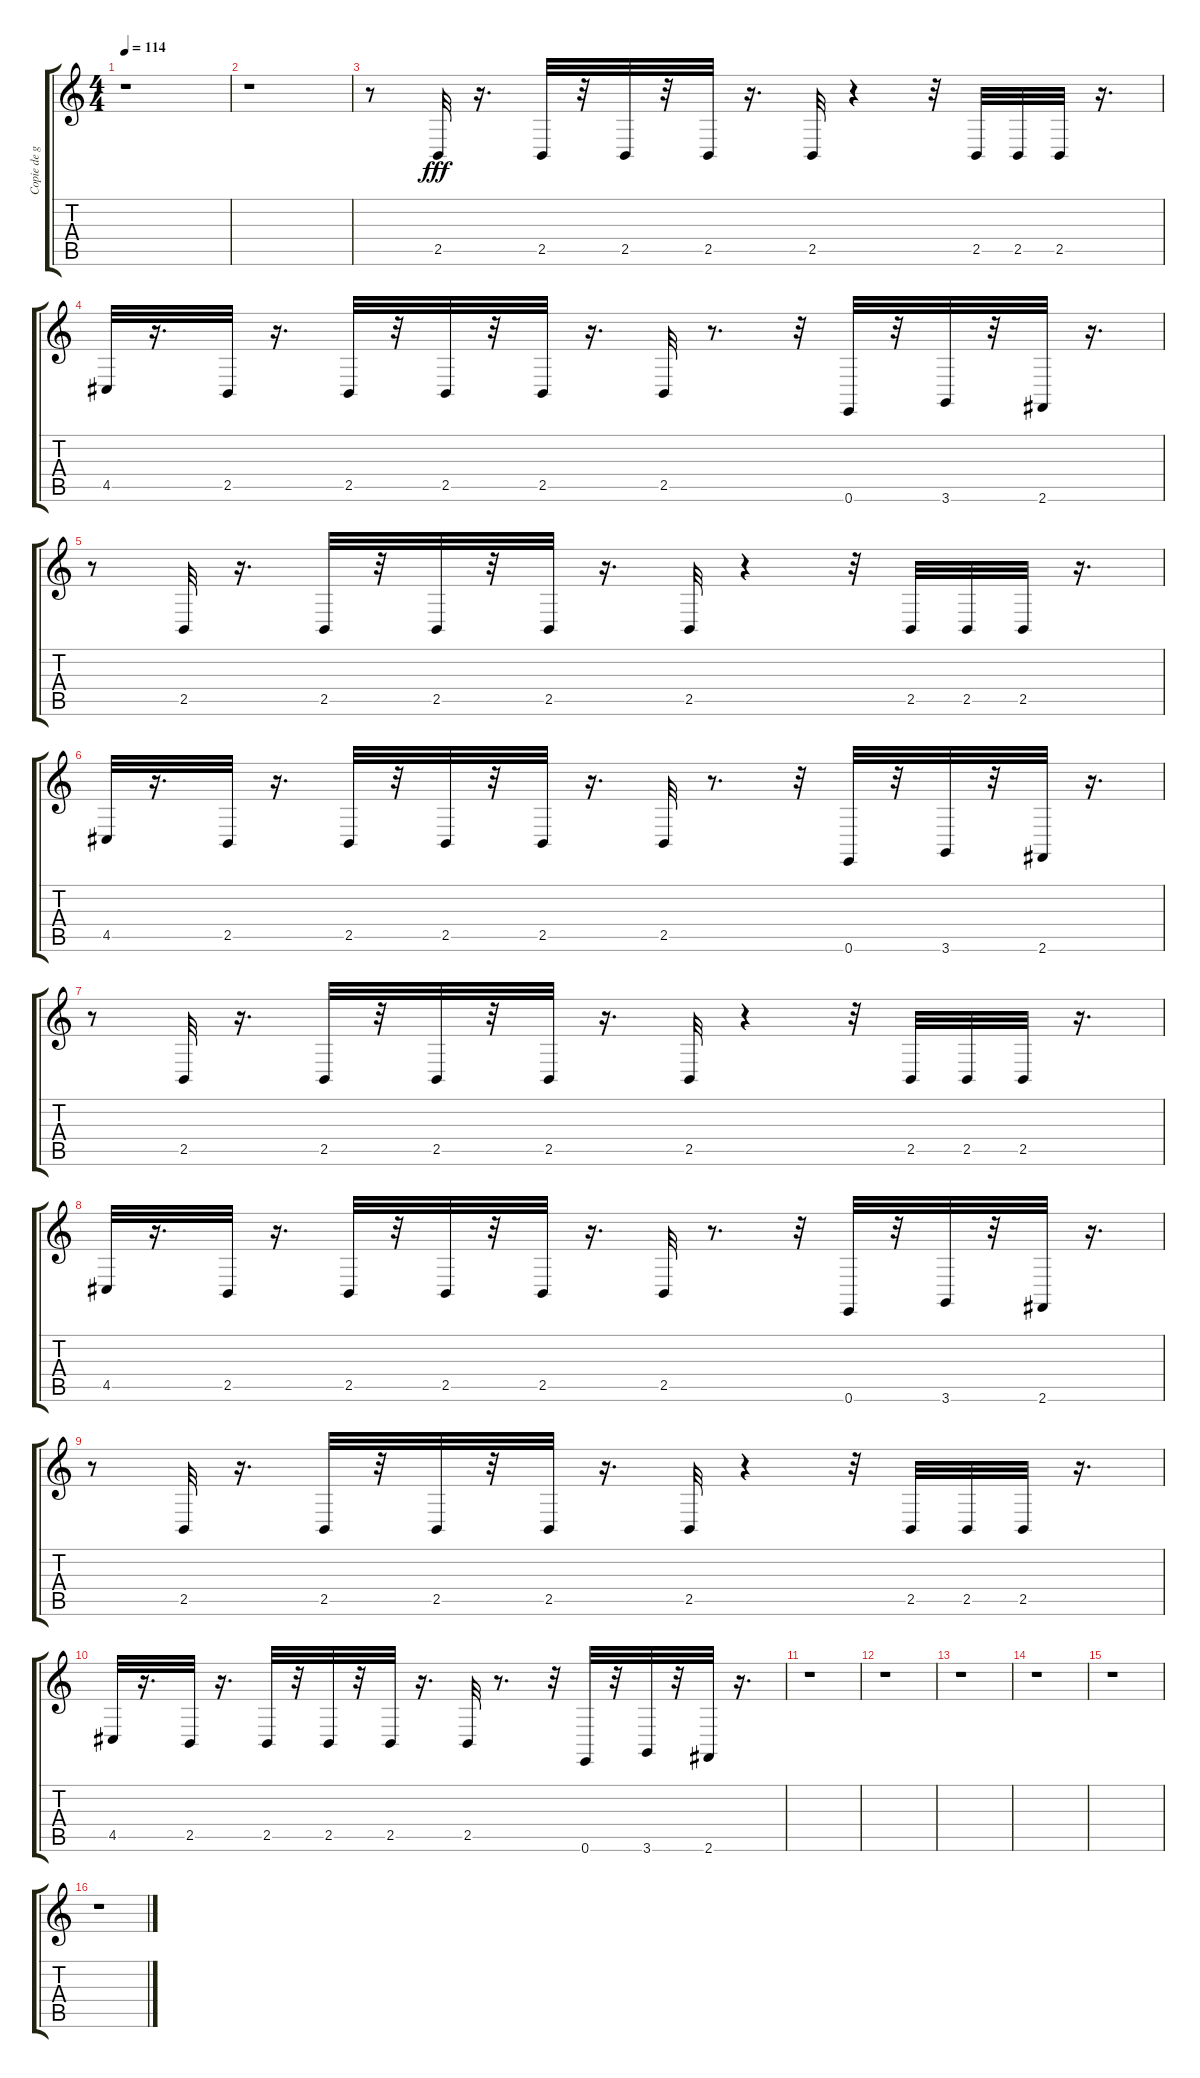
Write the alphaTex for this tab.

\track ("Copie de gimmick HPsaw" "Copie de g") {instrument altosax}
\staff {score tabs}
\tuning (E4 B3 G3 D3 A2 E2) {hide}
\ts (4 4)
\tempo 114
\clef g2
\ks c
r.1{dy fff} |
r.1 |
r.8 2.5.32{volume 10} r.16{d} 2.5.32 r.32 2.5.32 r.32 2.5.32 r.16{d} 2.5.32 r.4 r.32 2.5.32 2.5.32 2.5.32 r.16{d} |
4.5.32 r.16{d} 2.5.32 r.16{d} 2.5.32 r.32 2.5.32 r.32 2.5.32 r.16{d} 2.5.32 r.8{d} r.32 0.6.32 r.32 3.6.32 r.32 2.6.32 r.16{d} |
r.8 2.5.32 r.16{d} 2.5.32 r.32 2.5.32 r.32 2.5.32 r.16{d} 2.5.32 r.4 r.32 2.5.32 2.5.32 2.5.32 r.16{d} |
4.5.32 r.16{d} 2.5.32 r.16{d} 2.5.32 r.32 2.5.32 r.32 2.5.32 r.16{d} 2.5.32 r.8{d} r.32 0.6.32 r.32 3.6.32 r.32 2.6.32 r.16{d} |
r.8 2.5.32 r.16{d} 2.5.32 r.32 2.5.32 r.32 2.5.32 r.16{d} 2.5.32 r.4 r.32 2.5.32 2.5.32 2.5.32 r.16{d} |
4.5.32 r.16{d} 2.5.32 r.16{d} 2.5.32 r.32 2.5.32 r.32 2.5.32 r.16{d} 2.5.32 r.8{d} r.32 0.6.32 r.32 3.6.32 r.32 2.6.32 r.16{d} |
r.8 2.5.32 r.16{d} 2.5.32 r.32 2.5.32 r.32 2.5.32 r.16{d} 2.5.32 r.4 r.32 2.5.32 2.5.32 2.5.32 r.16{d} |
4.5.32 r.16{d} 2.5.32 r.16{d} 2.5.32 r.32 2.5.32 r.32 2.5.32 r.16{d} 2.5.32 r.8{d} r.32 0.6.32 r.32 3.6.32 r.32 2.6.32 r.16{d} |
r.1 |
r.1 |
r.1 |
r.1 |
r.1 |
r.1
